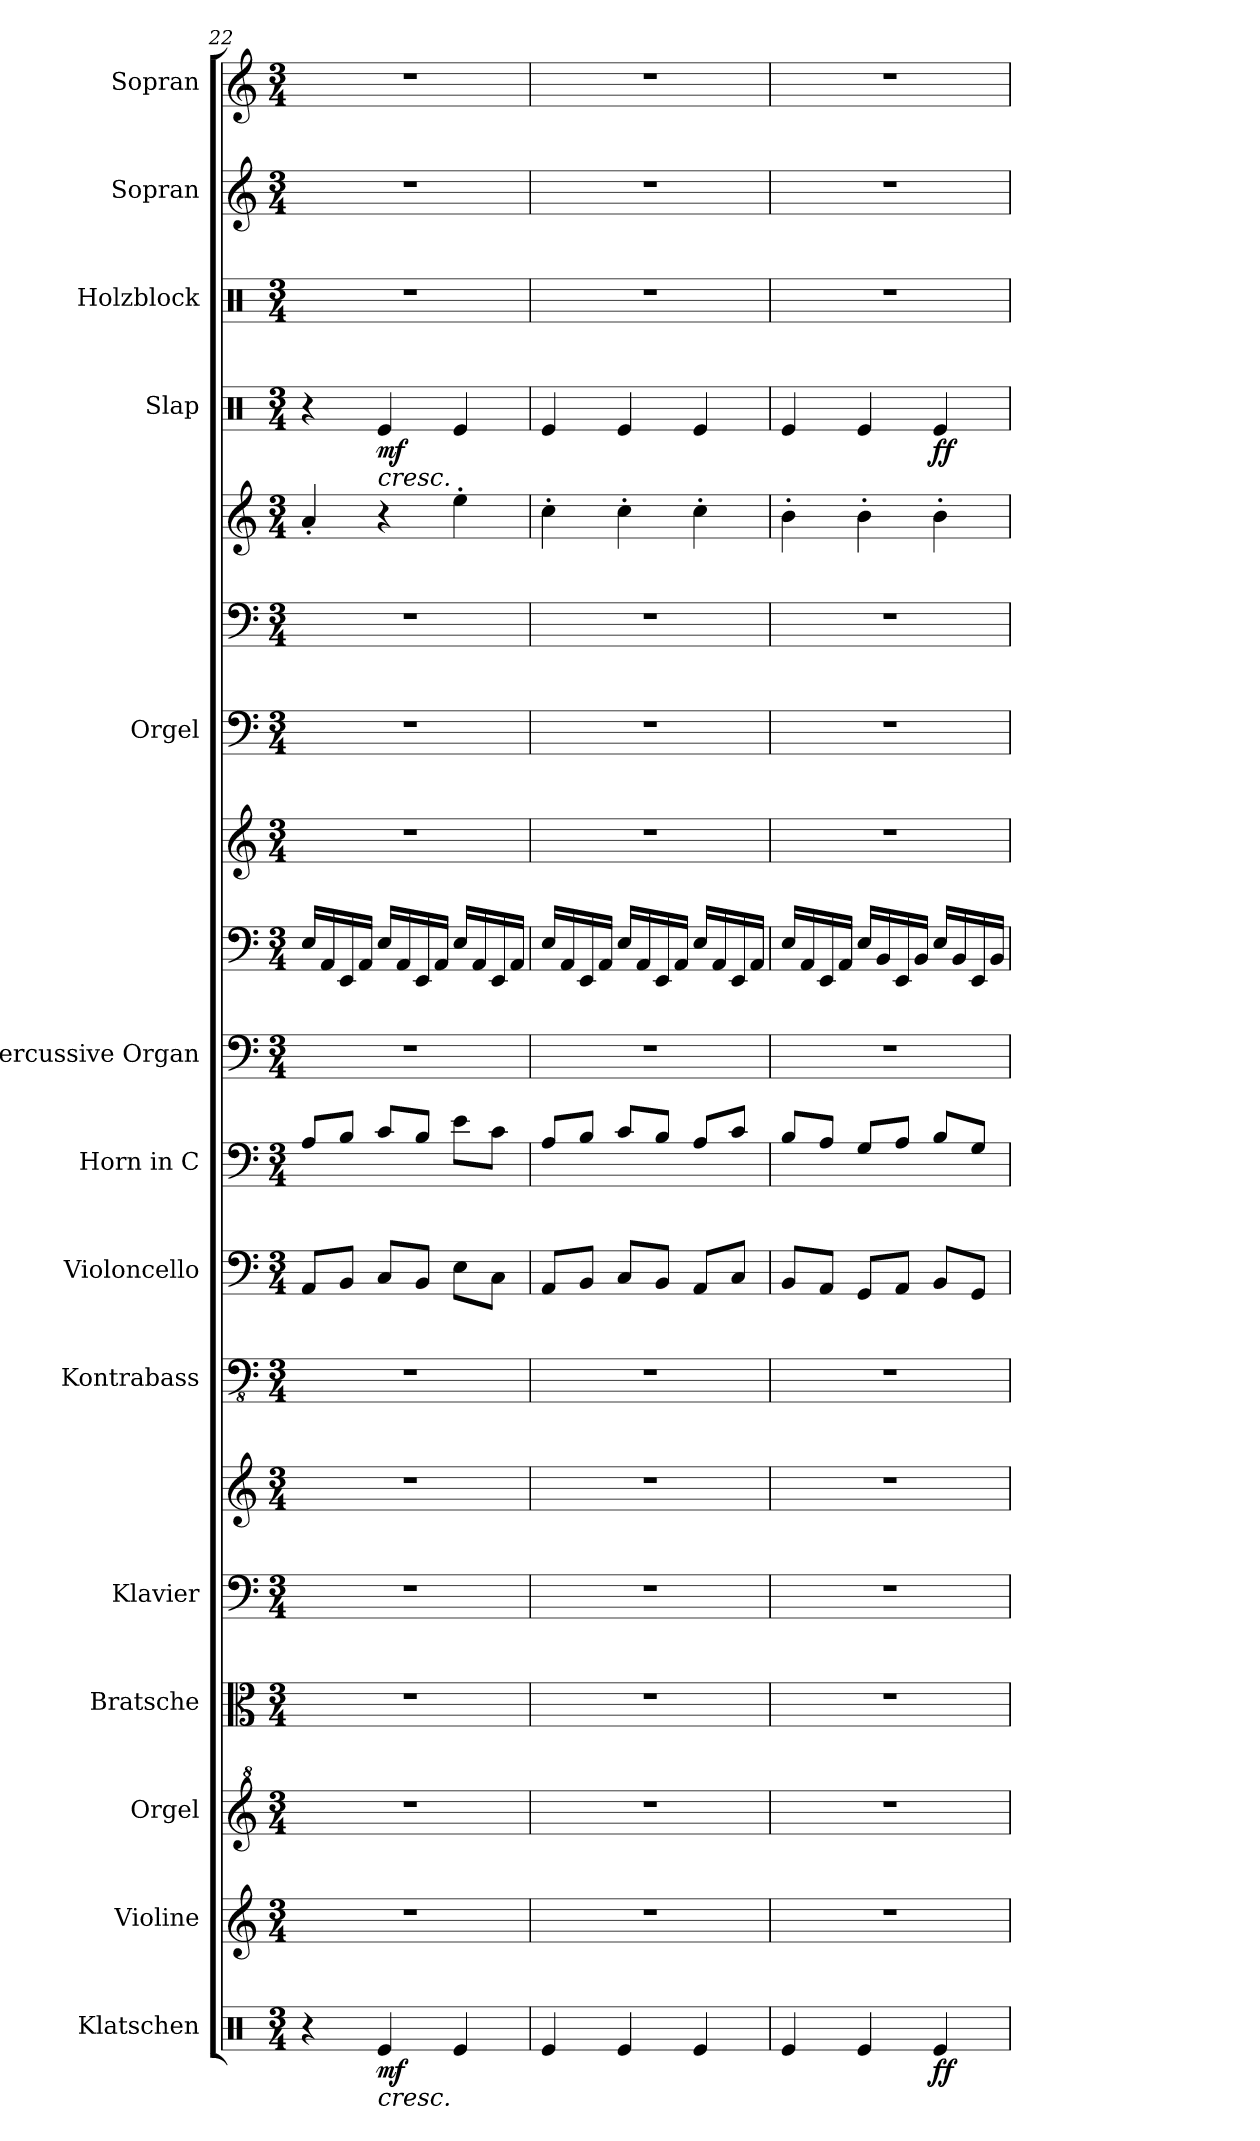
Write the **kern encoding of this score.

**kern	**dynam	**kern	**kern	**kern	**kern	**kern	**kern	**kern	**kern	**kern	**kern	**kern	**kern	**kern	**kern	**kern	**dynam	**kern	**kern	**kern
*part14	*part14	*part13	*part12	*part11	*part10	*part10	*part9	*part8	*part7	*part6	*part6	*part6	*part5	*part5	*part5	*part4	*part4	*part3	*part2	*part1
*staff19	*staff19	*staff18	*staff17	*staff16	*staff15	*staff14	*staff13	*staff12	*staff11	*staff10	*staff9	*staff8	*staff7	*staff6	*staff5	*staff4	*staff4	*staff3	*staff2	*staff1
*I"Klatschen	*	*I"Violine	*I"Orgel	*I"Bratsche	*I"Klavier	*	*I"Kontrabass	*I"Violoncello	*I"Horn in C	*I"Percussive Organ	*	*	*I"Orgel	*	*	*I"Slap	*	*I"Holzblock	*I"Sopran	*I"Sopran
*I'Klt.	*	*I'Vl.	*I'Org	*I'Bra.	*I'Klav.	*	*I'Kb.	*I'Vc.	*	*I'Perc. Org.	*	*	*I'Org.	*	*	*I'Sla.	*	*I'Hlz.bl.	*I'S.	*I'S.
*clefX	*	*clefG2	*clefG^2	*clefC3	*clefF4	*clefG2	*clefFv4	*clefF4	*clefF4	*clefF4	*clefF4	*clefG2	*clefF4	*clefF4	*clefG2	*clefX	*	*clefX	*clefG2	*clefG2
*	*	*	*	*	*	*	*	*	*ITrd7c12	*	*	*	*	*	*	*	*	*	*	*
*k[]	*	*k[]	*k[]	*k[]	*k[]	*k[]	*k[]	*k[]	*k[]	*k[]	*k[]	*k[]	*k[]	*k[]	*k[]	*k[]	*	*k[]	*k[]	*k[]
*M3/4	*	*M3/4	*M3/4	*M3/4	*M3/4	*M3/4	*M3/4	*M3/4	*M3/4	*M3/4	*M3/4	*M3/4	*M3/4	*M3/4	*M3/4	*M3/4	*	*M3/4	*M3/4	*M3/4
=22	=22	=22	=22	=22	=22	=22	=22	=22	=22	=22	=22	=22	=22	=22	=22	=22	=22	=22	=22	=22
4r	.	2.r	2.r	2.r	2.r	2.r	2.r	8AA/L	8AA/L	2.r	16E/LL	2.r	2.r	2.r	4a'/	4r	.	2.r	2.r	2.r
.	.	.	.	.	.	.	.	.	.	.	16AA/	.	.	.	.	.	.	.	.	.
.	.	.	.	.	.	.	.	8BB/J	8BB/J	.	16EE/	.	.	.	.	.	.	.	.	.
.	.	.	.	.	.	.	.	.	.	.	16AA/JJ	.	.	.	.	.	.	.	.	.
!	!LO:HP:b	!	!	!	!	!	!	!	!	!	!	!	!	!	!	!	!LO:HP:b	!	!	!
!	!LO:DY:n=1:b	!	!	!	!	!	!	!	!	!	!	!	!	!	!	!	!LO:DY:n=1:b	!	!	!
4Re/	< mf	.	.	.	.	.	.	8C/L	8C/L	.	16E/LL	.	.	.	4r	4Re/	< mf	.	.	.
.	.	.	.	.	.	.	.	.	.	.	16AA/	.	.	.	.	.	.	.	.	.
.	.	.	.	.	.	.	.	8BB/J	8BB/J	.	16EE/	.	.	.	.	.	.	.	.	.
.	.	.	.	.	.	.	.	.	.	.	16AA/JJ	.	.	.	.	.	.	.	.	.
4Re/	.	.	.	.	.	.	.	8E\L	8E\L	.	16E/LL	.	.	.	4ee'\	4Re/	.	.	.	.
.	.	.	.	.	.	.	.	.	.	.	16AA/	.	.	.	.	.	.	.	.	.
.	.	.	.	.	.	.	.	8C\J	8C\J	.	16EE/	.	.	.	.	.	.	.	.	.
.	.	.	.	.	.	.	.	.	.	.	16AA/JJ	.	.	.	.	.	.	.	.	.
=23	=23	=23	=23	=23	=23	=23	=23	=23	=23	=23	=23	=23	=23	=23	=23	=23	=23	=23	=23	=23
4Re/	.	2.r	2.r	2.r	2.r	2.r	2.r	8AA/L	8AA/L	2.r	16E/LL	2.r	2.r	2.r	4cc'\	4Re/	.	2.r	2.r	2.r
.	.	.	.	.	.	.	.	.	.	.	16AA/	.	.	.	.	.	.	.	.	.
.	.	.	.	.	.	.	.	8BB/J	8BB/J	.	16EE/	.	.	.	.	.	.	.	.	.
.	.	.	.	.	.	.	.	.	.	.	16AA/JJ	.	.	.	.	.	.	.	.	.
4Re/	.	.	.	.	.	.	.	8C/L	8C/L	.	16E/LL	.	.	.	4cc'\	4Re/	.	.	.	.
.	.	.	.	.	.	.	.	.	.	.	16AA/	.	.	.	.	.	.	.	.	.
.	.	.	.	.	.	.	.	8BB/J	8BB/J	.	16EE/	.	.	.	.	.	.	.	.	.
.	.	.	.	.	.	.	.	.	.	.	16AA/JJ	.	.	.	.	.	.	.	.	.
4Re/	.	.	.	.	.	.	.	8AA/L	8AA/L	.	16E/LL	.	.	.	4cc'\	4Re/	.	.	.	.
.	.	.	.	.	.	.	.	.	.	.	16AA/	.	.	.	.	.	.	.	.	.
.	.	.	.	.	.	.	.	8C/J	8C/J	.	16EE/	.	.	.	.	.	.	.	.	.
.	.	.	.	.	.	.	.	.	.	.	16AA/JJ	.	.	.	.	.	.	.	.	.
=24	=24	=24	=24	=24	=24	=24	=24	=24	=24	=24	=24	=24	=24	=24	=24	=24	=24	=24	=24	=24
4Re/	.	2.r	2.r	2.r	2.r	2.r	2.r	8BB/L	8BB/L	2.r	16E/LL	2.r	2.r	2.r	4b'\	4Re/	.	2.r	2.r	2.r
.	.	.	.	.	.	.	.	.	.	.	16AA/	.	.	.	.	.	.	.	.	.
.	.	.	.	.	.	.	.	8AA/J	8AA/J	.	16EE/	.	.	.	.	.	.	.	.	.
.	.	.	.	.	.	.	.	.	.	.	16AA/JJ	.	.	.	.	.	.	.	.	.
4Re/	.	.	.	.	.	.	.	8GG/L	8GG/L	.	16E/LL	.	.	.	4b'\	4Re/	.	.	.	.
.	.	.	.	.	.	.	.	.	.	.	16BB/	.	.	.	.	.	.	.	.	.
.	.	.	.	.	.	.	.	8AA/J	8AA/J	.	16EE/	.	.	.	.	.	.	.	.	.
.	.	.	.	.	.	.	.	.	.	.	16BB/JJ	.	.	.	.	.	.	.	.	.
!	!LO:DY:b	!	!	!	!	!	!	!	!	!	!	!	!	!	!	!	!LO:DY:b	!	!	!
4Re/	ff	.	.	.	.	.	.	8BB/L	8BB/L	.	16E/LL	.	.	.	4b'\	4Re/	ff	.	.	.
.	.	.	.	.	.	.	.	.	.	.	16BB/	.	.	.	.	.	.	.	.	.
.	.	.	.	.	.	.	.	8GG/J	8GG/J	.	16EE/	.	.	.	.	.	.	.	.	.
.	.	.	.	.	.	.	.	.	.	.	16BB/JJ	.	.	.	.	.	.	.	.	.
.	[	.	.	.	.	.	.	.	.	.	.	.	.	.	.	.	[	.	.	.
=	=	=	=	=	=	=	=	=	=	=	=	=	=	=	=	=	=	=	=	=
*-	*-	*-	*-	*-	*-	*-	*-	*-	*-	*-	*-	*-	*-	*-	*-	*-	*-	*-	*-	*-
